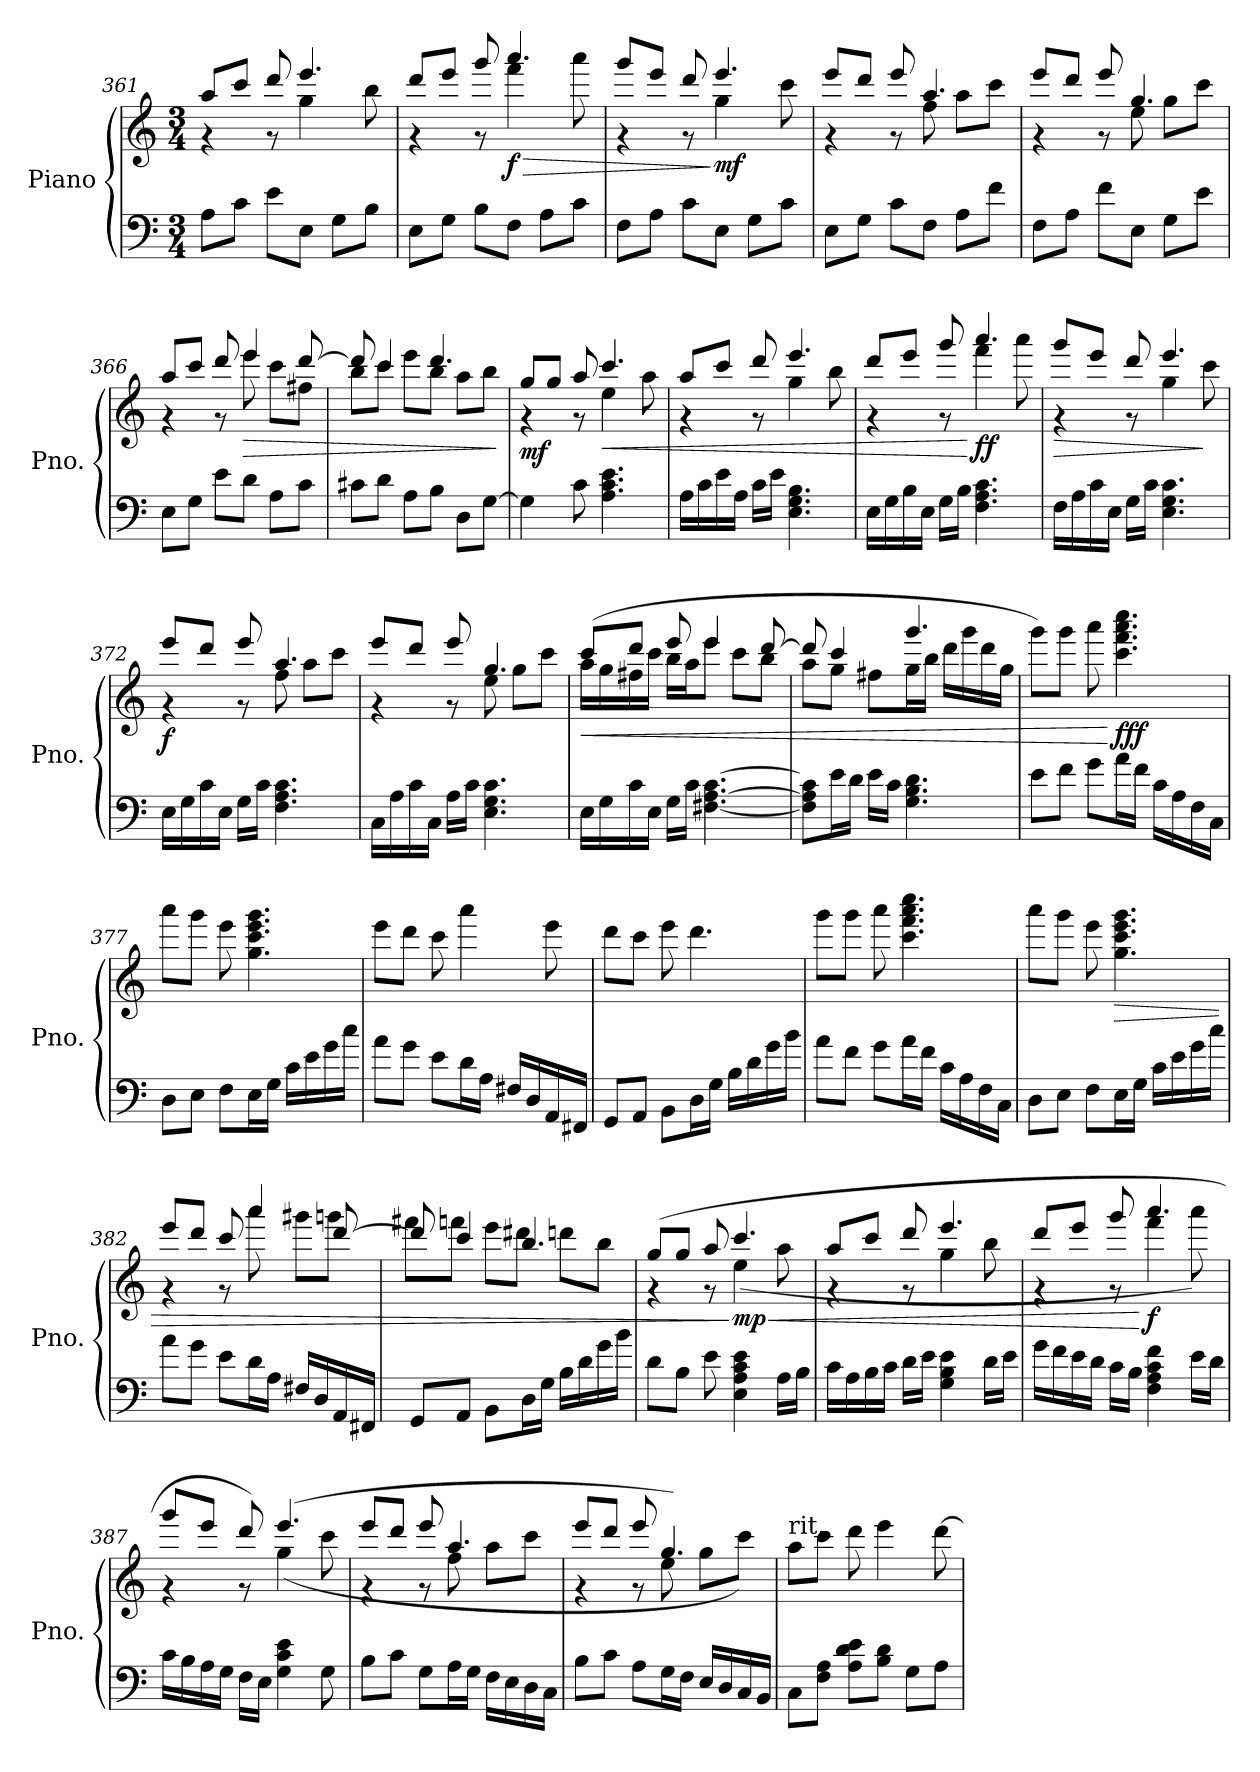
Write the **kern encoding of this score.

**kern	**kern	**dynam
*part1	*part1	*part1
*staff2	*staff1	*staff1/2
*I"Piano	*	*
*I'Pno.	*	*
*clefF4	*clefG2	*
*k[]	*k[]	*
*M3/4	*M3/4	*
=361	=361	=361
*	*^	*
8A\L	8aa/L	4r	.
8c\J	8ccc/J	.	.
8e\L	8ddd/	8r	.
8E\J	4.eee/	4gg\	.
8G\L	.	.	.
8B\J	.	8bb\	.
=362	=362	=362	=362
8E\L	8ddd/L	4r	.
8G\J	8eee/J	.	.
8B\L	8ggg/	8r	.
!	!	!	!LO:HP:b
!	!	!	!LO:DY:n=1:b
8F\J	4.aaa/	4fff\	> f
8A\L	.	.	.
8c\J	.	8aaa\	.
=363	=363	=363	=363
8F\L	8ggg/L	4r	.
8A\J	8eee/J	.	.
8c\L	8ddd/	8r	.
!	!	!	!LO:DY:n=1:b
8E\J	4.eee/	4gg\	] mf
8G\L	.	.	.
8c\J	.	8ccc\	.
=364	=364	=364	=364
8E\L	8eee/L	4r	.
8G\J	8ddd/J	.	.
8c\L	8eee/	8r	.
8F\J	4.aa/	8ff\	.
8A\L	.	8aa\L	.
8f\J	.	8ccc\J	.
!!LO:LB:g=z	!!
=365	=365	=365	=365
8F\L	8eee/L	4r	.
8A\J	8ddd/J	.	.
8f\L	8eee/	8r	.
8E\J	4.gg/	8ee\	.
8G\L	.	8gg\L	.
8e\J	.	8ccc\J	.
=366	=366	=366	=366
8E\L	8aa/L	4r	.
8G\J	8ccc/J	.	.
8e\L	8ddd/	8r	.
!	!	!	!LO:HP:b
8d\J	4eee/	8eee\	>
8A\L	.	8ccc\L	.
8c\J	[8ddd/	8ff#X\J	.
=367	=367	=367	=367
8c#X\L	8ddd/]	8bb\L	.
8d\J	4ccc/	8ccc\J	.
8A\L	.	8eee\L	.
8B\J	4.ddd/	8bb\J	.
8D\L	.	8aa\L	.
[8G\J	.	8bb\J	.
*	*v	*v	*
.	.	]
=368	=368	=368
*	*^	*
!	!	!	!LO:DY:b
4G\]	8gg/L	4r	mf
.	8gg/J	.	.
8c\	8aa/	8r	.
!	!	!	!LO:HP:b
4.A\ 4.c\ 4.e\	4.ccc/	4ee\	<
.	.	8aa\	.
=369	=369	=369	=369
16A\LL	8aa/L	4r	.
16c\	.	.	.
16e\	8ccc/J	.	.
16A\JJ	.	.	.
16c\LL	8ddd/	8r	.
16e\JJ	.	.	.
4.E\ 4.G\ 4.B\	4.eee/	4gg\	.
.	.	8bb\	.
!!LO:LB:g=z	!!
=370	=370	=370	=370
16E\LL	8ddd/L	4r	.
16G\	.	.	.
16B\	8eee/J	.	.
16E\JJ	.	.	.
16G\LL	8ggg/	8r	.
16B\JJ	.	.	.
!	!	!	!LO:DY:n=1:b
4.F\ 4.A\ 4.c\	4.aaa/	4fff\	[ ff
.	.	8aaa\	.
=371	=371	=371	=371
!	!	!	!LO:HP:b
16F\LL	8ggg/L	4r	>
16A\	.	.	.
16c\	8eee/J	.	.
16E\JJ	.	.	.
16G\LL	8ddd/	8r	.
16c\JJ	.	.	.
4.E\ 4.G\ 4.c\	4.eee/	4gg\	.
.	.	8ccc\	]
=372	=372	=372	=372
!	!	!	!LO:DY:b
16E\LL	8eee/L	4r	f
16G\	.	.	.
16c\	8ddd/J	.	.
16E\JJ	.	.	.
16G\LL	8eee/	8r	.
16c\JJ	.	.	.
4.F\ 4.A\ 4.c\	4.aa/	8ff\	.
.	.	8aa\L	.
.	.	8ccc\J	.
=373	=373	=373	=373
16C\LL	8eee/L	4r	.
16A\	.	.	.
16c\	8ddd/J	.	.
16C\JJ	.	.	.
16A\LL	8eee/	8r	.
16c\JJ	.	.	.
4.E\ 4.G\ 4.c\	4.gg/	8ee\	.
.	.	8gg\L	.
.	.	8ccc\J	.
!!LO:PB:g=z	!!
=374	=374	=374	=374
!	!	!	!LO:HP:b
16E\LL	(8ccc/L	16aa\LL	<
16G\	.	16gg\	.
16c\	8ddd/J	16ff#X\	.
16E\JJ	.	16ccc\JJ	.
16G\LL	8eee/	16bb\LL	.
16c\JJ	.	16aa\J	.
[4.F#X\ [4.A\ [4.c\	4eee/	8eee\J	.
.	.	8ccc\L	.
.	[8ddd/	8bb\J	.
=375	=375	=375	=375
8F#\] 8A\] 8c\]L	8ddd/]	8aa\L	.
16e\L	4ccc/	8gg\J	.
16d\JJ	.	.	.
16e\LL	.	8ff#X\L	.
16c\JJ	.	.	.
4.G\ 4.B\ 4.d\	4.ggg/	16gg\L	.
.	.	16bb\JJ	.
.	.	16ddd\LL	.
.	.	16ggg\	.
.	.	16ddd\	.
.	.	16gg\JJ	.
*	*v	*v	*
=376	=376	=376
8e\L	8ggg\L)	.
8f\J	8ggg\J	.
8g\L	8aaa\	.
!	!	!LO:DY:n=1:b
16a\L	4.ccc\ 4.fff\ 4.aaa\ 4.cccc\	[ fff
16f\JJ	.	.
16c\LL	.	.
16A\	.	.
16F\	.	.
16C\JJ	.	.
=377	=377	=377
8D\L	8aaa\L	.
8E\J	8ggg\J	.
8F\L	8eee\	.
16E\L	4.gg\ 4.ccc\ 4.eee\ 4.ggg\	.
16G\JJ	.	.
16c\LL	.	.
16e\	.	.
16g\	.	.
16cc\JJ	.	.
!!LO:LB:g=z
=378	=378	=378
8a\L	8eee\L	.
8g\J	8ddd\J	.
8e\L	8ccc\	.
16d\L	4aaa\	.
16A\JJ	.	.
16F#X/LL	.	.
16D/	.	.
16AA/	8eee\	.
16FF#X/JJ	.	.
=379	=379	=379
8GG/L	8ddd\L	.
8AA/J	8ccc\J	.
8BB\L	8eee\	.
16D\L	4.ddd\	.
16G\JJ	.	.
16B\LL	.	.
16d\	.	.
16g\	.	.
16b\JJ	.	.
=380	=380	=380
8a\L	8ggg\L	.
8f\J	8ggg\J	.
8g\L	8aaa\	.
16a\L	4.ccc\ 4.fff\ 4.aaa\ 4.cccc\	.
16f\JJ	.	.
16c\LL	.	.
16A\	.	.
16F\	.	.
16C\JJ	.	.
=381	=381	=381
8D\L	8aaa\L	.
8E\J	8ggg\J	.
8F\L	8eee\	.
!	!	!LO:HP:b
16E\L	4.gg\ 4.ccc\ 4.eee\ 4.ggg\	>
16G\JJ	.	.
16c\LL	.	.
16e\	.	.
16g\	.	.
16cc\JJ	.	.
!!LO:LB:g=z
=382	=382	=382
*	*^	*
8a\L	8eee/L	4r	.
8g\J	8ddd/J	.	.
8e\L	8ccc/	8r	.
16d\L	4aaa/	8aaa\	.
16A\JJ	.	.	.
16F#X/LL	.	8ggg#X\L	.
16D/	.	.	.
16AA/	[8ddd/	8gggn\J	.
16FF#X/JJ	.	.	.
=383	=383	=383	=383
8GG/L	8ddd/]	8fff#X\L	.
8AA/J	4ccc/	8fffn\J	.
8BB\L	.	8eee\L	.
16D\L	4.bb/	8ddd#X\J	.
16G\JJ	.	.	.
16B\LL	.	8dddn\L	.
16d\	.	.	.
16g\	.	8bb\J	.
16b\JJ	.	.	.
=384	=384	=384	=384
8d\L	(8gg/L	4r	.
8B\J	8gg/J	.	.
8e\	8aa/	8r	.
!	!	!	!LO:HP:n=1:b
!	!	!	!LO:DY:n=1:b
4E\ 4A\ 4c\ 4e\	4.ccc/	(4ee\	] < mp
16A\LL	.	8aa\	.
16B\JJ	.	.	.
=385	=385	=385	=385
16c\LL	8aa/L	4r	.
16A\	.	.	.
16B\	8ccc/J	.	.
16c\JJ	.	.	.
16d\LL	8ddd/	8r	.
16e\JJ	.	.	.
4G\ 4B\ 4e\	4.eee/	4gg\	.
16d\LL	.	8bb\	.
16e\JJ	.	.	.
!!LO:LB:g=z	!!
=386	=386	=386	=386
16g\LL	8ddd/L	4r	.
16f\	.	.	.
16e\	8eee/J	.	.
16d\JJ	.	.	.
16c\LL	8ggg/	8r	.
16B\JJ	.	.	.
!	!	!	!LO:DY:n=1:b
4F\ 4A\ 4c\ 4f\	4.aaa/	4fff\	[ f
16e\LL	.	8aaa\)	.
16d\JJ	.	.	.
=387	=387	=387	=387
16c\LL	8ggg/L	4r	.
16B\	.	.	.
16A\	8eee/J	.	.
16G\JJ	.	.	.
16F\LL	8ddd/)	8r	.
16E\JJ	.	.	.
4G\ 4c\ 4e\	(4.eee/	(4gg\	.
8G\	.	8ccc\	.
=388	=388	=388	=388
8B\L	8eee/L	4r	.
8c\J	8ddd/J	.	.
8G\L	8eee/	8r	.
16A\L	4.aa/	8ff\	.
16G\JJ	.	.	.
16F\LL	.	8aa\L	.
16E\	.	.	.
16D\	.	8ccc\J	.
16C\JJ	.	.	.
=389	=389	=389	=389
8B\L	8eee/L	4r	.
8c\J	8ddd/J	.	.
8A\L	8eee/	8r	.
16G\L	4.gg/)	8ee\	.
16F\JJ	.	.	.
16E/LL	.	8gg\L	.
16D/	.	.	.
16C/	.	8ccc\J)	.
16BB/JJ	.	.	.
*	*v	*v	*
!!LO:LB:g=z
=390	=390	=390
!	!LO:TX:a:t=rit.	!
8C\L	8aa\L	.
8F\ 8A\J	8ccc\J	.
8A\ 8d\ 8e\L	8ddd\	.
8B\ 8d\J	4eee\	.
8G\L	.	.
8A\J	[8ddd\	.
=	=	=
*-	*-	*-
